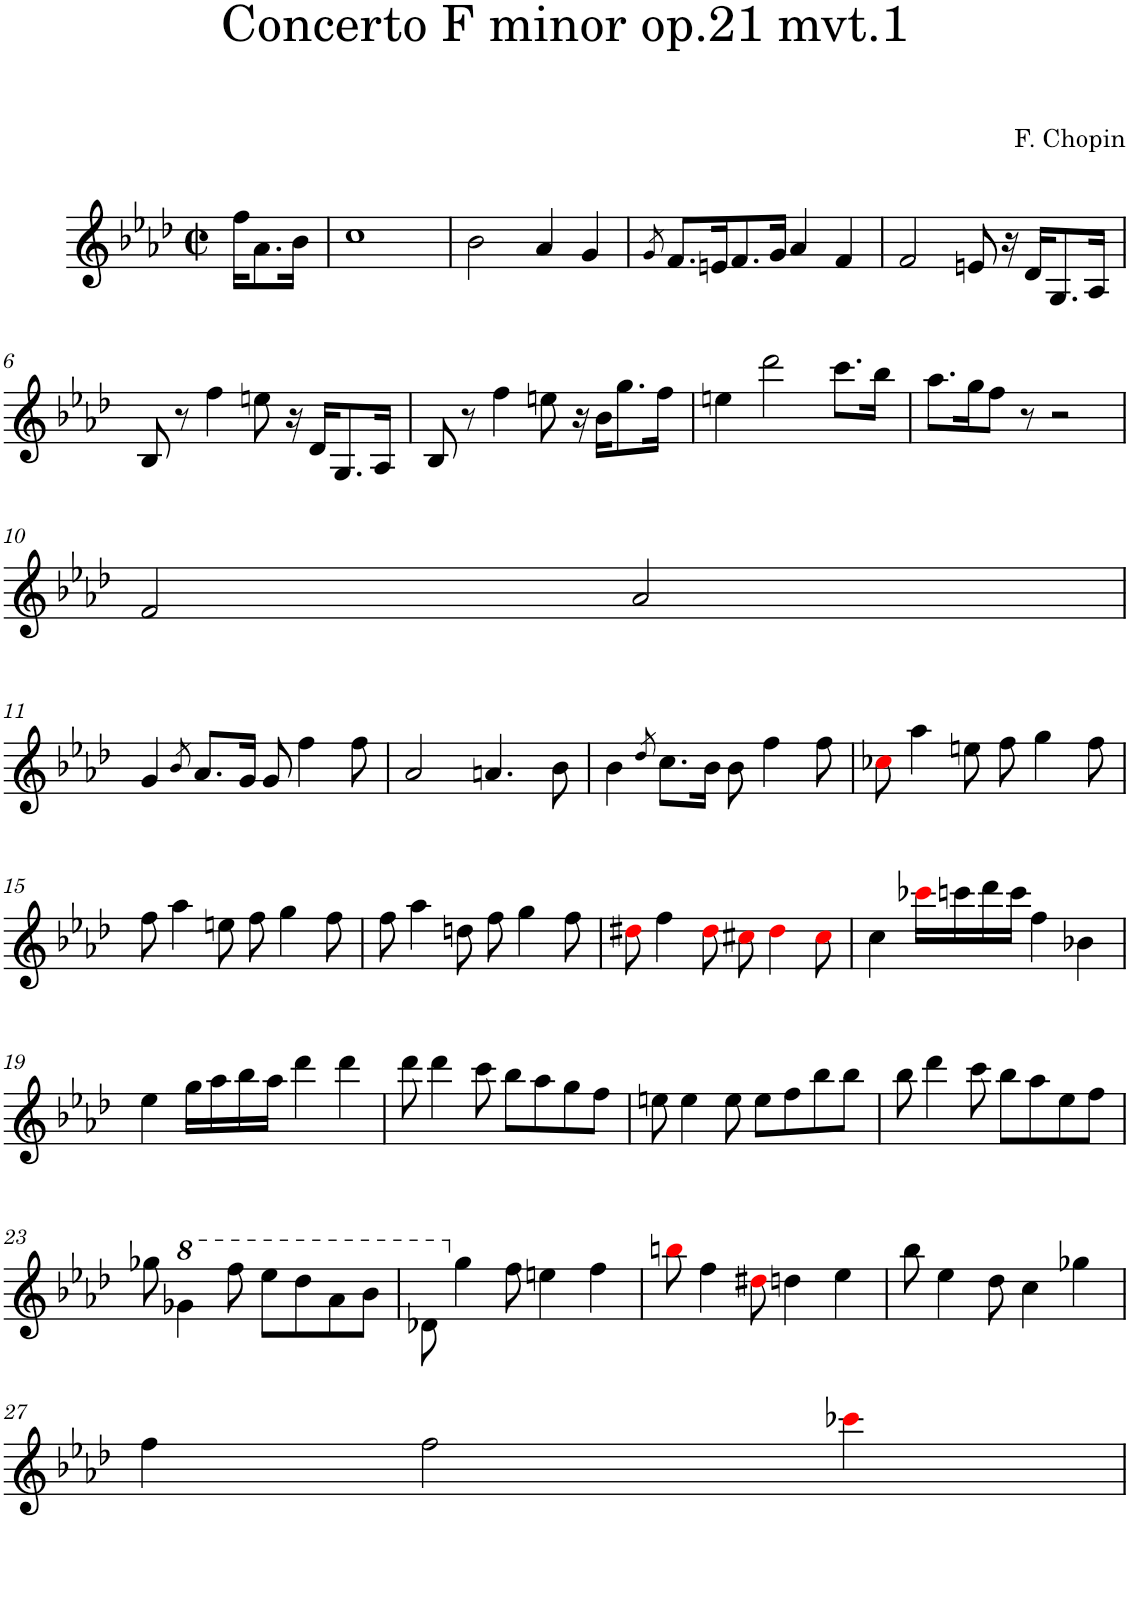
**kern
*part1
*staff1
*I"Voice
*I'V
*clefG2
*k[b-e-a-d-]
*M2/2
*met(c|)
=1
16ff\KL
8.a-\
16b-\Jk
=2
1cc
=3
2b-\
4a-/
4g/
=4
8qg/
8.f/L
16en/K
8.f/
16g/Jk
4a-/
4f/
=5
2f/
8en/
16r
16d-/KL
8.G/
16A-/Jk
!!LO:LB:g=z
=6
8B-/
8r
4ff\
8een\
16r
16d-/KL
8.G/
16A-/Jk
=7
8B-/
8r
4ff\
8een\
16r
16b-\KL
8.gg\
16ff\Jk
=8
4een\
2ddd-\
8.ccc\L
16bb-\Jk
=9
8.aa-\L
16gg\K
8ff\J
8r
2r
!!LO:LB:g=z
=10
2f/
2a-/
!!LO:LB:g=z
=11
4g/
8qb-/
8.a-/L
16g/Jk
8g/
4ff\
8ff\
=12
2a-/
4.an/
8b-\
=13
4b-\
8qdd-/
8.cc\L
16b-\Jk
8b-\
4ff\
8ff\
=14
8cc-Xi\
4aa-\
8een\
8ff\
4gg\
8ff\
!!LO:LB:g=z
=15
8ff\
4aa-\
8een\
8ff\
4gg\
8ff\
=16
8ff\
4aa-\
8ddn\
8ff\
4gg\
8ff\
=17
8dd#Xi\
4ff\
8dd#i\
8cc#Xi\
4dd#i\
8cc#i\
=18
4cc\
16ccc-Xi\LL
16cccn\
16ddd-\
16ccc\JJ
4ff\
4b-X\
!!LO:LB:g=z
=19
4ee-\
16gg\LL
16aa-\
16bb-\
16aa-\JJ
4ddd-\
4ddd-\
=20
8ddd-\
4ddd-\
8ccc\
8bb-\L
8aa-\
8gg\
8ff\J
=21
8een\
4ee\
8ee\
8ee\L
8ff\
8bb-\
8bb-\J
=22
8bb-\
4ddd-\
8ccc\
8bb-\L
8aa-\
8ee-\
8ff\J
!!LO:LB:g=z
=23
8gg-X\
*8va
4gg-X\
8fff\
8eee-\L
8ddd-\
8aa-\
8bb-\J
=24
8dd-X\
*X8va
4gg\
8ff\
4een\
4ff\
=25
8bbni\
4ff\
8dd#Xi\
4ddn\
4ee-\
=26
8bb-\
4ee-\
8dd-\
4cc\
4gg-X\
!!LO:LB:g=z
=27
4ff\
2ff\
4ccc-Xi\
=
*-
